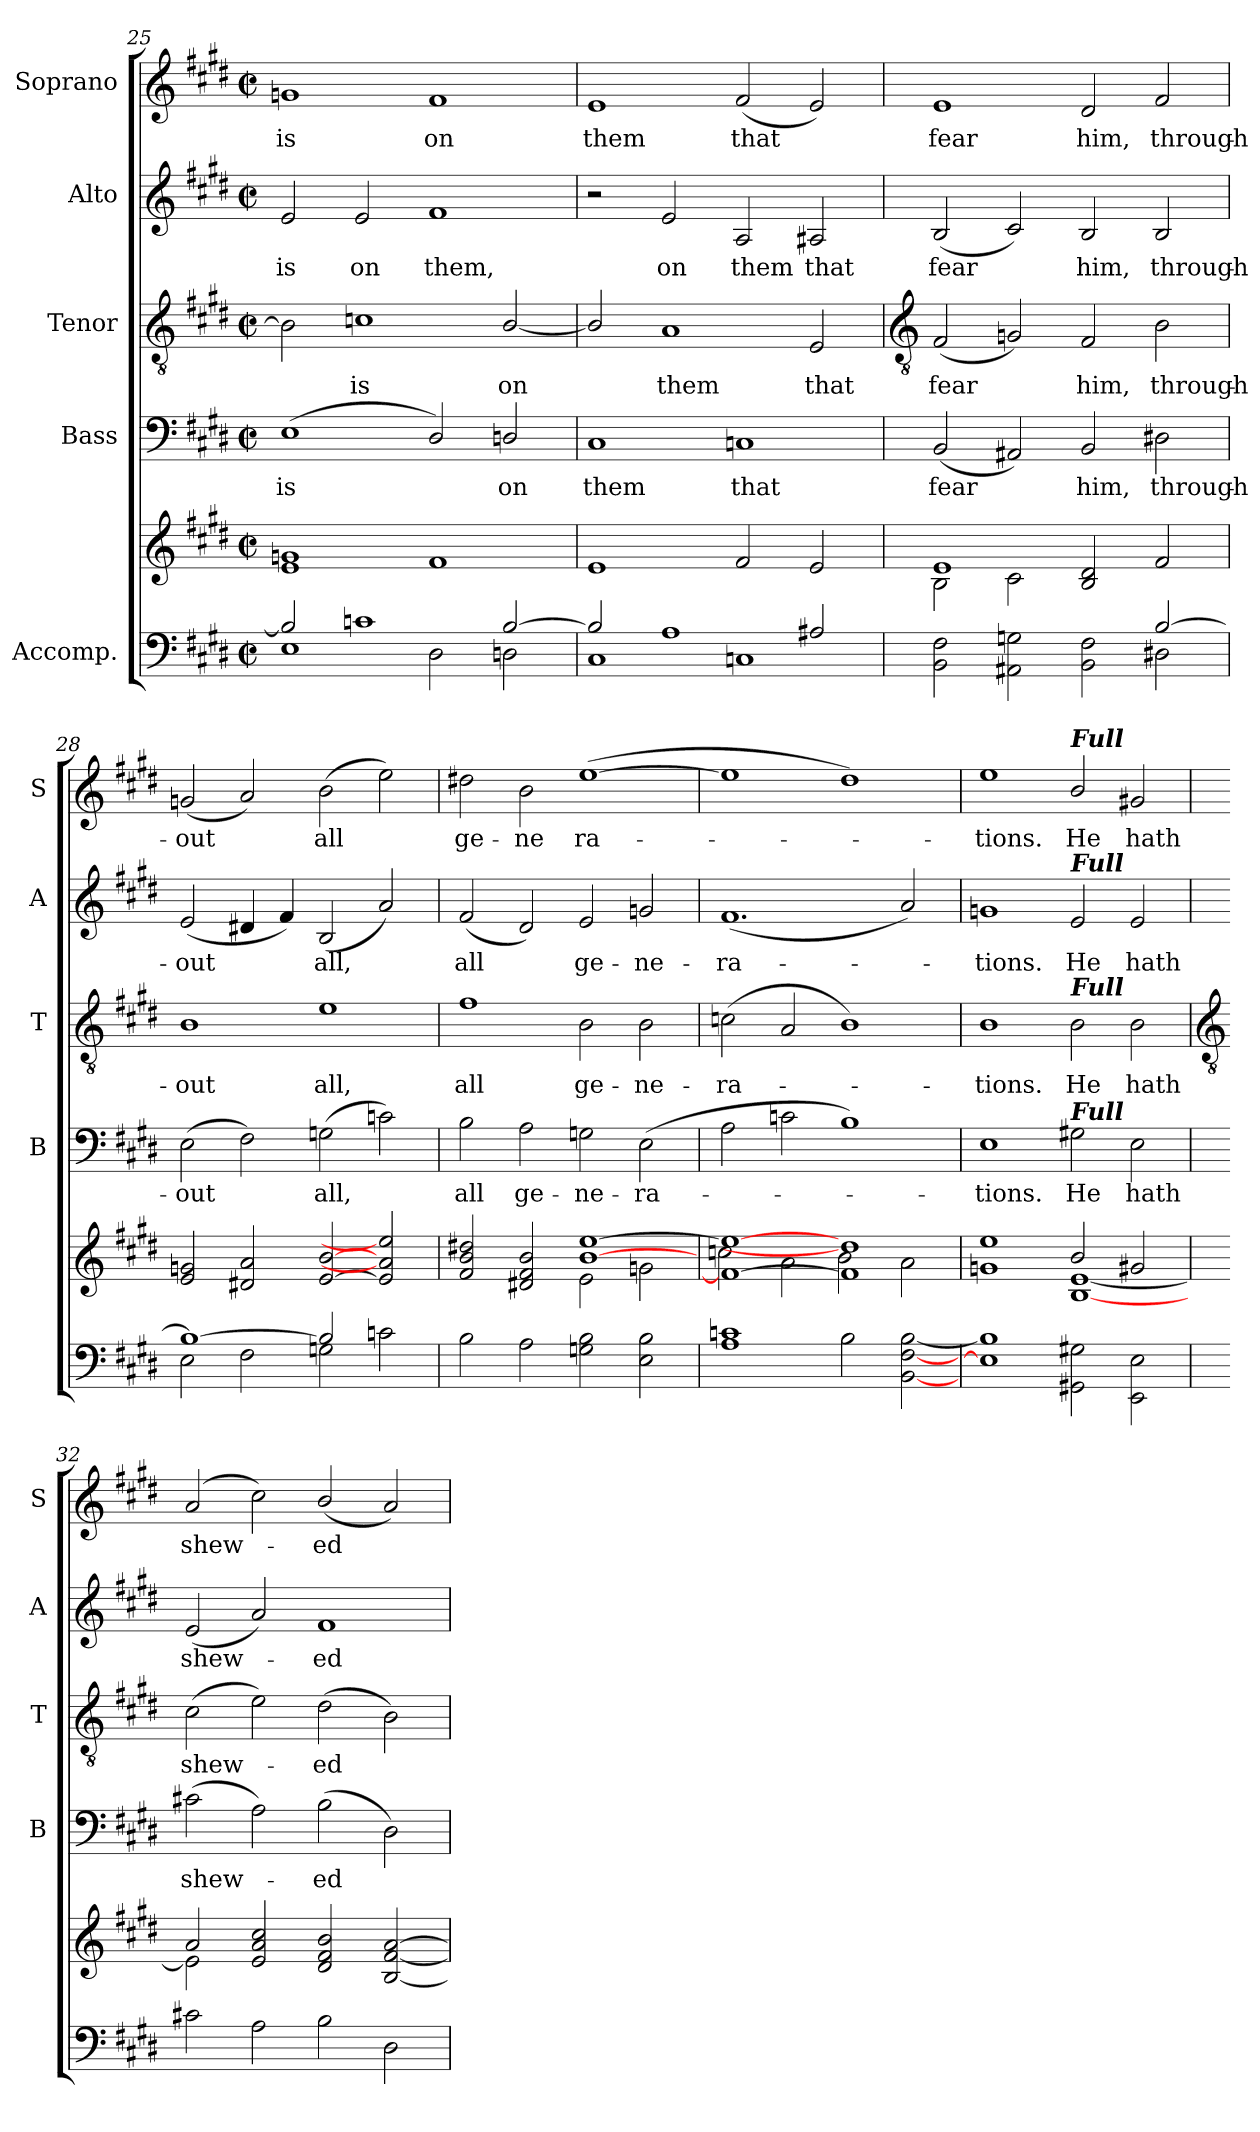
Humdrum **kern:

**kern	**kern	**kern	**text	**kern	**text	**kern	**text	**kern	**text
*part5	*part5	*part4	*part4	*part3	*part3	*part2	*part2	*part1	*part1
*staff6	*staff5	*staff4	*staff4	*staff3	*staff3	*staff2	*staff2	*staff1	*staff1
*I"Accomp.	*	*I"Bass	*	*I"Tenor	*	*I"Alto	*	*I"Soprano	*
*	*	*I'B	*	*I'T	*	*I'A	*	*I'S	*
*clefF4	*clefG2	*clefF4	*	*clefGv2	*	*clefG2	*	*clefG2	*
*k[f#c#g#d#]	*k[f#c#g#d#]	*k[f#c#g#d#]	*	*k[f#c#g#d#]	*	*k[f#c#g#d#]	*	*k[f#c#g#d#]	*
*E:	*E:	*E:	*	*E:	*	*E:	*	*E:	*
*M4/2	*M4/2	*M4/2	*	*M4/2	*	*M4/2	*	*M4/2	*
*met(c|)	*met(c|)	*met(c|)	*	*met(c|)	*	*met(c|)	*	*met(c|)	*
=25	=25	=25	=25	=25	=25	=25	=25	=25	=25
*^	*^	*	*	*	*	*	*	*	*
!	!	!	!	!	!LO:LY:b	!	!	!	!LO:LY:b	!	!LO:LY:b
2B/]	1E\	1e 1gn	0ryy	(<1E	is	2B]	.	2e	is	1gn	is
!	!	!	!	!	!	!	!LO:LY:b	!	!LO:LY:b	!	!
1cn/	.	.	.	.	.	1cn	is	2e	on	.	.
!	!	!	!	!	!	!	!	!	!LO:LY:b	!	!LO:LY:b
.	2D#\	1f#	.	2D#/)	.	.	.	1f#	them,	1f#	on
!	!	!	!	!	!LO:LY:b	!	!LO:LY:b	!	!	!	!
[2B/	2Dn\	.	.	2Dn/	on	[2B/	on	.	.	.	.
=26	=26	=26	=26	=26	=26	=26	=26	=26	=26	=26	=26
!	!	!	!	!	!LO:LY:b	!	!	!	!	!	!LO:LY:b
2B/]	1C#\	1e	0ryy	1C#	them	2B/]	.	2r	.	1e	them
!	!	!	!	!	!	!	!LO:LY:b	!	!LO:LY:b	!	!
1A/	.	.	.	.	.	1A	them	2e	on	.	.
!	!	!	!	!	!LO:LY:b	!	!	!	!LO:LY:b	!	!LO:LY:b
.	1Cn\	2f#	.	1Cn	that	.	.	2A	them	(<2f#	that
!	!	!	!	!	!	!	!LO:LY:b	!	!LO:LY:b	!	!
2A#X/	.	2e	.	.	.	2E	that	2A#X	that	2e)	.
!!LO:LB:g=z
=27	=27	=27	=27	=27	=27	=27	=27	=27	=27	=27	=27
*	*	*	*	*	*	*clefGv2	*	*	*	*	*
!	!	!	!	!	!LO:LY:b	!	!LO:LY:b	!	!LO:LY:b	!	!LO:LY:b
1.ryy	2BB\ 2F#\	1e	2B\	(<2BB	fear	(<2F#	fear	(<2B	fear	1e	fear
.	2AA#X\ 2Gn\	.	2c#\	2AA#X)	.	2Gn)	.	2c#)	.	.	.
!	!	!	!	!	!LO:LY:b	!	!LO:LY:b	!	!LO:LY:b	!	!LO:LY:b
.	2BB\ 2F#\	2B 2d#	1ryy	2BB	him,	2F#	him,	2B	him,	2d#	him,
!	!	!	!	!	!LO:LY:b	!	!LO:LY:b	!	!LO:LY:b	!	!LO:LY:b
[2B	2D#X\	2f#	.	2D#X	through-	2B	through-	2B	through-	2f#	through-
=28	=28	=28	=28	=28	=28	=28	=28	=28	=28	=28	=28
!	!	!	!	!	!LO:LY:b	!	!LO:LY:b	!	!LO:LY:b	!	!LO:LY:b
1B_	2E\	2e 2gn	0ryy	(>2E	-out	1B	-out	(<2e	-out	(<2gn	-out
.	2F#\	2d#X 2a	.	2F#)	.	.	.	4d#X	.	2a)	.
.	.	.	.	.	.	.	.	4f#)	.	.	.
!	!	!	!	!	!LO:LY:b	!	!LO:LY:b	!	!LO:LY:b	!	!LO:LY:b
2B]	2Gn\	[2e [2b	.	(>2Gn	all,	1e	all,	(2B	all,	(>2b	all
2ryy	2cn\	2e] 2a] 2ee]	.	2cn)	.	.	.	2a)	.	2ee)	.
=29	=29	=29	=29	=29	=29	=29	=29	=29	=29	=29	=29
!	!	!	!	!	!LO:LY:b	!	!LO:LY:b	!	!LO:LY:b	!	!LO:LY:b
0ryy	2B\	2f# 2b 2dd#X	1ryy	2B	all	1f#	all	(<2f#	all	2dd#X	ge-
!	!	!	!	!	!LO:LY:b	!	!	!	!	!	!LO:LY:b
.	2A\	2d#X 2f# 2b	.	2A	ge-	.	.	2d#)	.	2b	-ne
!	!	!	!	!	!LO:LY:b	!	!LO:LY:b	!	!LO:LY:b	!	!LO:LY:b
.	2Gn\ 2B\	[1b [1ee	2e\	2Gn	-ne-	2B	ge-	2e	ge-	(>[1ee	ra-
!	!	!	!	!	!LO:LY:b	!	!LO:LY:b	!	!LO:LY:b	!	!
.	2E\ 2B\	.	2gn\	(>2E	-ra-	2B	-ne-	2gn	-ne-	.	.
=30	=30	=30	=30	=30	=30	=30	=30	=30	=30	=30	=30
!	!	!	!	!	!	!	!LO:LY:b	!	!LO:LY:b	!	!
0ryy	1A\ 1cn\	1f#_ 1ee_	2ccn\	2A	.	(>2cn	-ra-	(<1.f#	-ra-	1ee]	.
.	.	.	2a\	2cn	.	2A	.	.	.	.	.
.	2B\	1f#] 1dd#]	2b\	1B)	.	1B)	.	.	.	1dd#)	.
.	[2BB\ [2F#\ [2B\	.	2a\	.	.	.	.	2a)	.	.	.
=31	=31	=31	=31	=31	=31	=31	=31	=31	=31	=31	=31
!	!	!	!	!	!LO:LY:b	!	!LO:LY:b	!	!LO:LY:b	!	!LO:LY:b
0ryy	1E\] 1B\]	1gn 1ee	1ryy	1E	tions.	1B	tions.	1gn	tions.	1ee	tions.
!	!	!	!	!	!	!	!	!	!	!LO:TX:a:Bi:t=Full	!
!	!	!	!	!	!	!	!	!LO:TX:a:Bi:t=Full	!	!	!
!	!	!	!	!	!	!LO:TX:a:Bi:t=Full	!	!	!	!	!
!	!	!	!	!LO:TX:a:Bi:t=Full	!	!	!	!	!	!	!
!	!	!	!	!	!LO:LY:b	!	!LO:LY:b	!	!LO:LY:b	!	!LO:LY:b
.	2GG#X\ 2G#X\	2b/	[1B\ [1e\	2G#X	He	2B	He	2e	He	2b/	He
!	!	!	!	!	!LO:LY:b	!	!LO:LY:b	!	!LO:LY:b	!	!LO:LY:b
.	2EE\ 2E\	2g#X	.	2E	hath	2B	hath	2e	hath	2g#X	hath
*v	*v	*	*	*	*	*	*	*	*	*	*
!!LO:LB:g=z
=32	=32	=32	=32	=32	=32	=32	=32	=32	=32	=32
*	*	*	*	*	*clefGv2	*	*	*	*	*
*^	*	*	*	*	*	*	*	*	*	*
!	!	!	!	!	!LO:LY:b	!	!LO:LY:b	!	!LO:LY:b	!	!LO:LY:b
*v	*v	*	*	*	*	*	*	*	*	*	*
2c#X	2a	2e\]	(>2c#X	shew-	(>2c#	shew-	(<2e	shew-	(<2a	shew-
2A	2e/ 2a/ 2cc#/	1.ryy	2A)	.	2e)	.	2a)	.	2cc#)	.
!	!	!	!	!LO:LY:b	!	!LO:LY:b	!	!LO:LY:b	!	!LO:LY:b
2B	2d#/ 2f#/ 2b/	.	(2B	ed	(>2d#	ed	1f#	ed	(<2b/	ed
2D#	[2B [2f# [2a	.	2D#)	.	2B)	.	.	.	2a)	.
*	*v	*v	*	*	*	*	*	*	*	*
=	=	=	=	=	=	=	=	=	=
*-	*-	*-	*-	*-	*-	*-	*-	*-	*-
